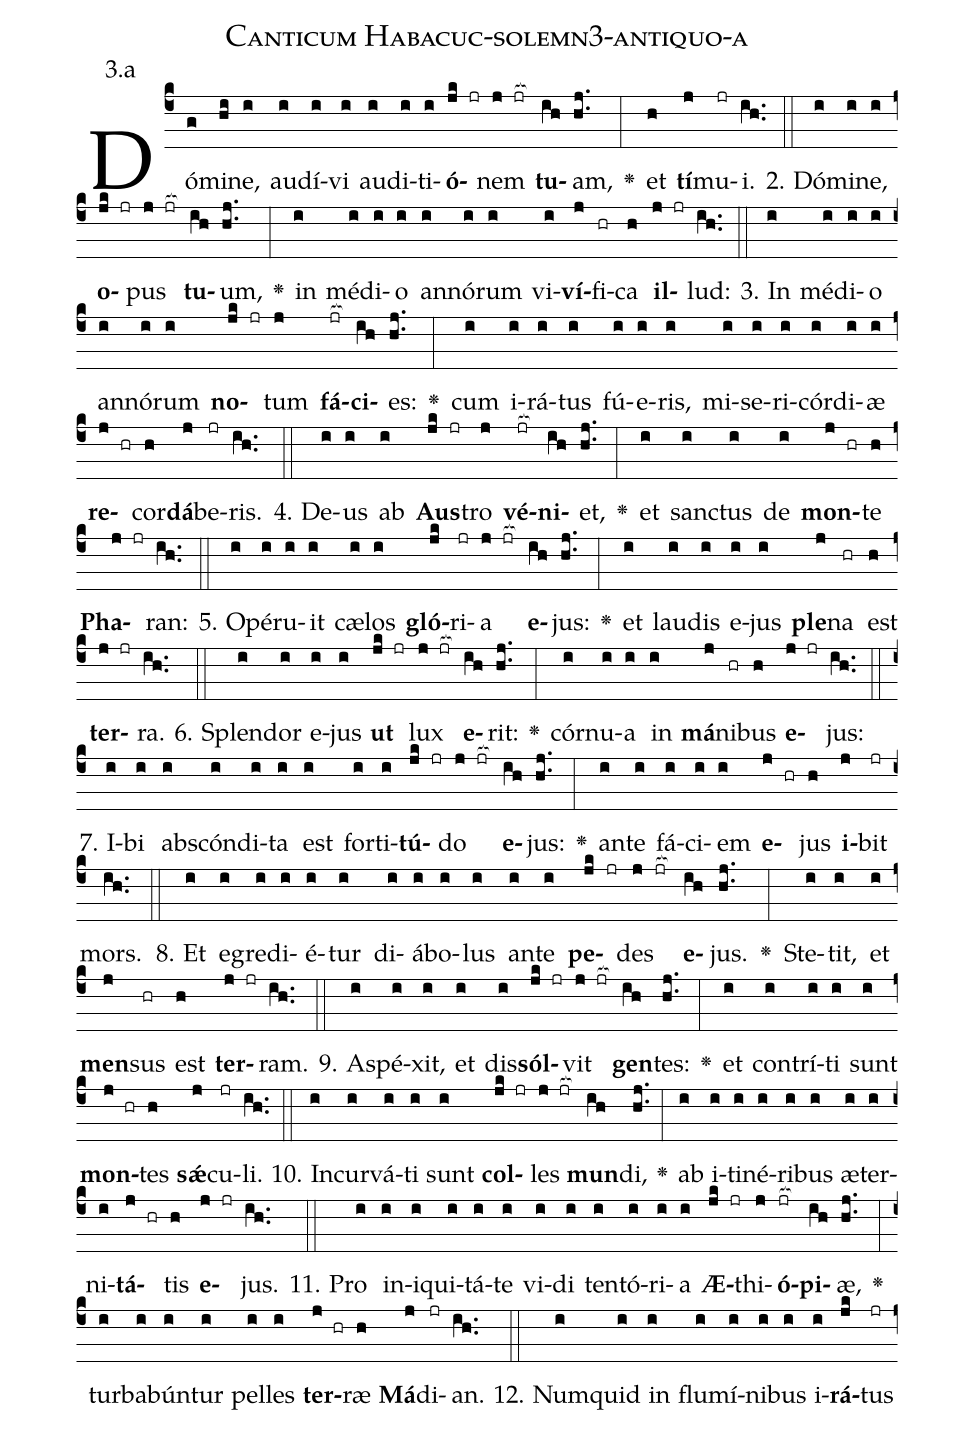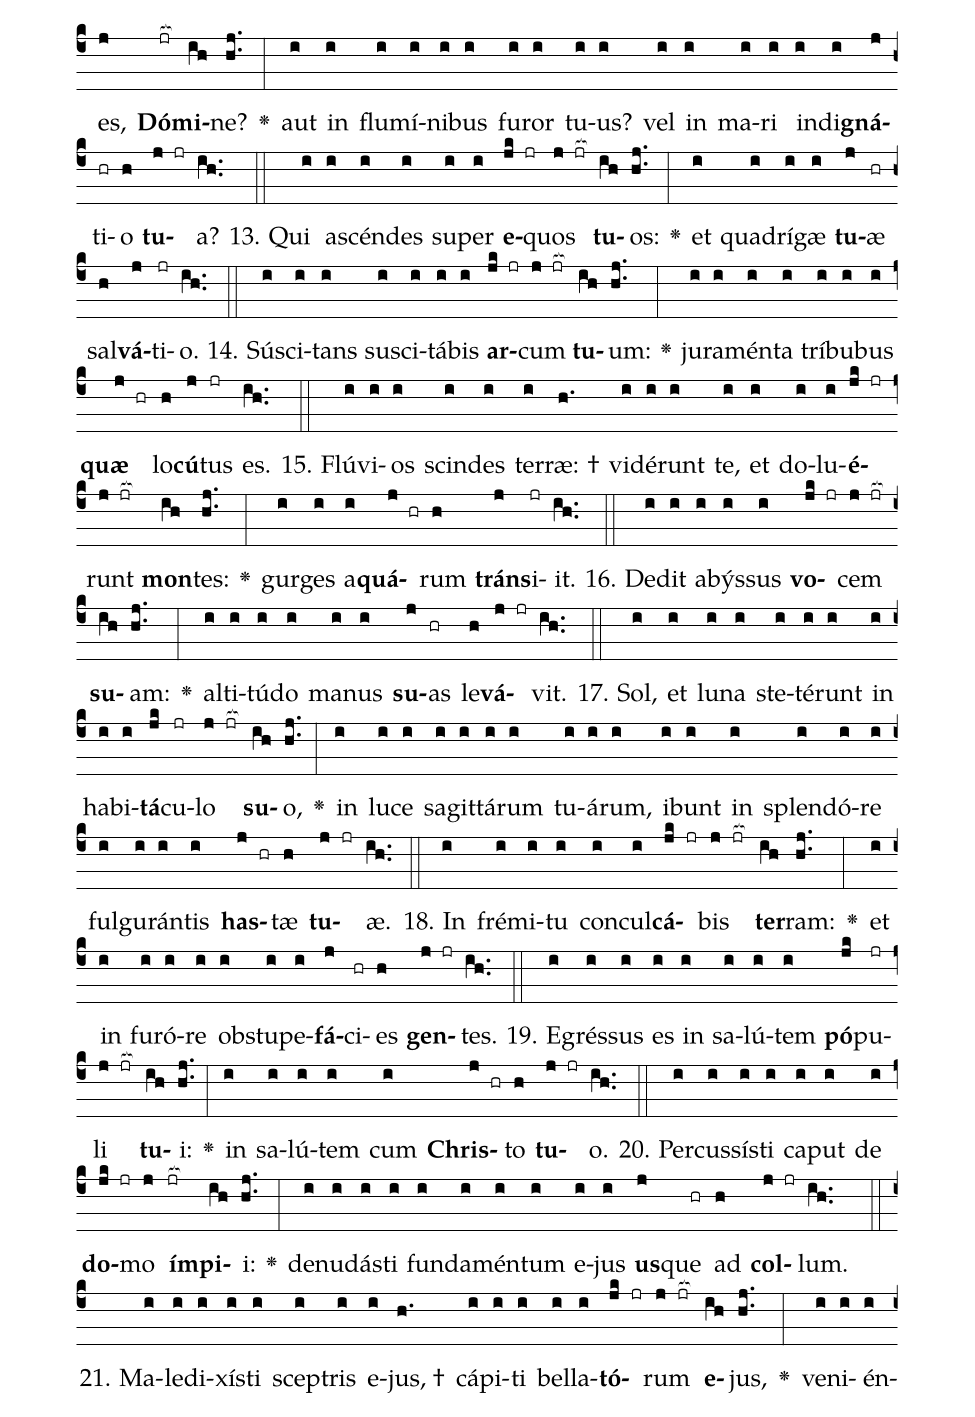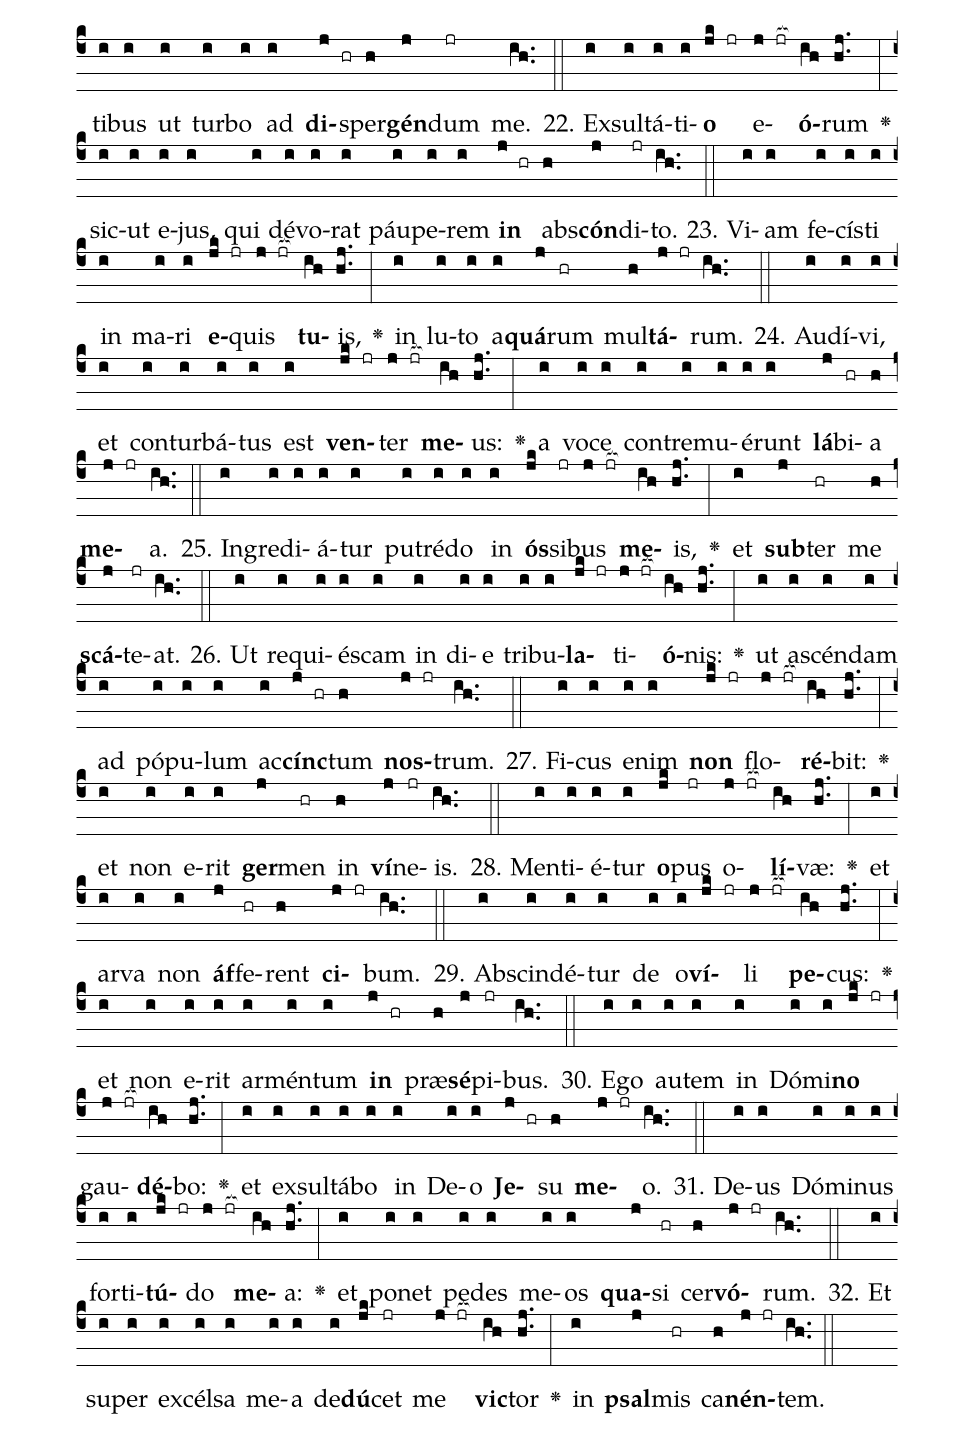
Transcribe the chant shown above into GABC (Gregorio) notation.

name: Canticum Habacuc-solemn3-antiquo-a;
annotation: 3.a;
%%
(c4)Dó(g)mi(hi)ne,(i) au(i)dí(i)vi(i) au(i)di(i)ti(i)<b>ó</b>(jk jr)nem(j jr[ocb:1{]) <b>tu</b>(ih[ocb:0}])am,(hj..) <v>\greheightstar</v>(:) et(h) <b>tí</b>(j)mu(jr)i.(ih..) (::)
2. Dó(i)mi(i)ne,(i) <b>o</b>(jk jr)pus(j jr[ocb:1{]) <b>tu</b>(ih[ocb:0}])um,(hj..) <v>\greheightstar</v>(:) in(i) mé(i)di(i)o(i) an(i)nó(i)rum(i) vi(i)<b>ví</b>(j)fi(hr)ca(h) <b>il</b>(j jr)lud:(ih..) (::)
3. In(i) mé(i)di(i)o(i) an(i)nó(i)rum(i) <b>no</b>(jk jr)tum(j) <b>fá</b>(jr[ocb:1{])<b>ci</b>(ih[ocb:0}])es:(hj..) <v>\greheightstar</v>(:) cum(i) i(i)rá(i)tus(i) fú(i)e(i)ris,(i) mi(i)se(i)ri(i)cór(i)di(i)æ(i) <b>re</b>(j hr)cor(h)<b>dá</b>(j)be(jr)ris.(ih..) (::)
4. De(i)us(i) ab(i) <b>Aus</b>(jk jr)tro(j) <b>vé</b>(jr[ocb:1{])<b>ni</b>(ih[ocb:0}])et,(hj..) <v>\greheightstar</v>(:) et(i) sanc(i)tus(i) de(i) <b>mon</b>(j hr)te(h) <b>Pha</b>(j jr)ran:(ih..) (::)
5. O(i)pé(i)ru(i)it(i) cæ(i)los(i) <b>gló</b>(jk)ri(jr)a(j jr[ocb:1{]) <b>e</b>(ih[ocb:0}])jus:(hj..) <v>\greheightstar</v>(:) et(i) lau(i)dis(i) e(i)jus(i) <b>ple</b>(j)na(hr) est(h) <b>ter</b>(j jr)ra.(ih..) (::)
6. Splen(i)dor(i) e(i)jus(i) <b>ut</b>(jk jr) lux(j jr[ocb:1{]) <b>e</b>(ih[ocb:0}])rit:(hj..) <v>\greheightstar</v>(:) cór(i)nu(i)a(i) in(i) <b>má</b>(j)ni(hr)bus(h) <b>e</b>(j jr)jus:(ih..) (::)
7. I(i)bi(i) abs(i)cón(i)di(i)ta(i) est(i) for(i)ti(i)<b>tú</b>(jk jr)do(j jr[ocb:1{]) <b>e</b>(ih[ocb:0}])jus:(hj..) <v>\greheightstar</v>(:) an(i)te(i) fá(i)ci(i)em(i) <b>e</b>(j hr)jus(h) <b>i</b>(j)bit(jr) mors.(ih..) (::)
8. Et(i) e(i)gre(i)di(i)é(i)tur(i) di(i)á(i)bo(i)lus(i) an(i)te(i) <b>pe</b>(jk jr)des(j jr[ocb:1{]) <b>e</b>(ih[ocb:0}])jus.(hj..) <v>\greheightstar</v>(:) Ste(i)tit,(i) et(i) <b>men</b>(j)sus(hr) est(h) <b>ter</b>(j jr)ram.(ih..) (::)
9. A(i)spé(i)xit,(i) et(i) dis(i)<b>sól</b>(jk jr)vit(j jr[ocb:1{]) <b>gen</b>(ih[ocb:0}])tes:(hj..) <v>\greheightstar</v>(:) et(i) con(i)trí(i)ti(i) sunt(i) <b>mon</b>(j hr)tes(h) <b>sǽ</b>(j)cu(jr)li.(ih..) (::)
10. In(i)cur(i)vá(i)ti(i) sunt(i) <b>col</b>(jk jr)les(j jr[ocb:1{]) <b>mun</b>(ih[ocb:0}])di,(hj..) <v>\greheightstar</v>(:) ab(i) i(i)ti(i)né(i)ri(i)bus(i) æ(i)ter(i)ni(i)<b>tá</b>(j hr)tis(h) <b>e</b>(j jr)jus.(ih..) (::)
11. Pro(i) in(i)i(i)qui(i)tá(i)te(i) vi(i)di(i) ten(i)tó(i)ri(i)a(i) <b>Æ</b>(jk jr)thi(j)<b>ó</b>(jr[ocb:1{])<b>pi</b>(ih[ocb:0}])æ,(hj..) <v>\greheightstar</v>(:) tur(i)ba(i)bún(i)tur(i) pel(i)les(i) <b>ter</b>(j hr)ræ(h) <b>Má</b>(j)di(jr)an.(ih..) (::)
12. Num(i)quid(i) in(i) flu(i)mí(i)ni(i)bus(i) i(i)<b>rá</b>(jk)tus(jr) es,(j) <b>Dó</b>(jr[ocb:1{])<b>mi</b>(ih[ocb:0}])ne?(hj..) <v>\greheightstar</v>(:) aut(i) in(i) flu(i)mí(i)ni(i)bus(i) fu(i)ror(i) tu(i)us?(i) vel(i) in(i) ma(i)ri(i) in(i)di(i)<b>gná</b>(j)ti(hr)o(h) <b>tu</b>(j jr)a?(ih..) (::)
13. Qui(i) a(i)scén(i)des(i) su(i)per(i) <b>e</b>(jk jr)quos(j jr[ocb:1{]) <b>tu</b>(ih[ocb:0}])os:(hj..) <v>\greheightstar</v>(:) et(i) qua(i)drí(i)gæ(i) <b>tu</b>(j)æ(hr) sal(h)<b>vá</b>(j)ti(jr)o.(ih..) (::)
14. Sú(i)sci(i)tans(i) su(i)sci(i)tá(i)bis(i) <b>ar</b>(jk jr)cum(j jr[ocb:1{]) <b>tu</b>(ih[ocb:0}])um:(hj..) <v>\greheightstar</v>(:) ju(i)ra(i)mén(i)ta(i) trí(i)bu(i)bus(i) <b>quæ</b>(j hr) lo(h)<b>cú</b>(j)tus(jr) es.(ih..) (::)
15. Flú(i)vi(i)os(i) scin(i)des(i) ter(i)ræ: †(h.) vi(i)dé(i)runt(i) te,(i) et(i) do(i)lu(i)<b>é</b>(jk jr)runt(j jr[ocb:1{]) <b>mon</b>(ih[ocb:0}])tes:(hj..) <v>\greheightstar</v>(:) gur(i)ges(i) a(i)<b>quá</b>(j hr)rum(h) <b>tráns</b>(j)i(jr)it.(ih..) (::)
16. De(i)dit(i) a(i)býs(i)sus(i) <b>vo</b>(jk jr)cem(j jr[ocb:1{]) <b>su</b>(ih[ocb:0}])am:(hj..) <v>\greheightstar</v>(:) al(i)ti(i)tú(i)do(i) ma(i)nus(i) <b>su</b>(j)as(hr) le(h)<b>vá</b>(j jr)vit.(ih..) (::)
17. Sol,(i) et(i) lu(i)na(i) ste(i)té(i)runt(i) in(i) ha(i)bi(i)<b>tá</b>(jk)cu(jr)lo(j jr[ocb:1{]) <b>su</b>(ih[ocb:0}])o,(hj..) <v>\greheightstar</v>(:) in(i) lu(i)ce(i) sa(i)git(i)tá(i)rum(i) tu(i)á(i)rum,(i) i(i)bunt(i) in(i) splen(i)dó(i)re(i) ful(i)gu(i)rán(i)tis(i) <b>has</b>(j hr)tæ(h) <b>tu</b>(j jr)æ.(ih..) (::)
18. In(i) fré(i)mi(i)tu(i) con(i)cul(i)<b>cá</b>(jk jr)bis(j jr[ocb:1{]) <b>ter</b>(ih[ocb:0}])ram:(hj..) <v>\greheightstar</v>(:) et(i) in(i) fu(i)ró(i)re(i) ob(i)stu(i)pe(i)<b>fá</b>(j)ci(hr)es(h) <b>gen</b>(j jr)tes.(ih..) (::)
19. E(i)grés(i)sus(i) es(i) in(i) sa(i)lú(i)tem(i) <b>pó</b>(jk)pu(jr)li(j jr[ocb:1{]) <b>tu</b>(ih[ocb:0}])i:(hj..) <v>\greheightstar</v>(:) in(i) sa(i)lú(i)tem(i) cum(i) <b>Chris</b>(j hr)to(h) <b>tu</b>(j jr)o.(ih..) (::)
20. Per(i)cus(i)sís(i)ti(i) ca(i)put(i) de(i) <b>do</b>(jk jr)mo(j) <b>ím</b>(jr[ocb:1{])<b>pi</b>(ih[ocb:0}])i:(hj..) <v>\greheightstar</v>(:) de(i)nu(i)dás(i)ti(i) fun(i)da(i)mén(i)tum(i) e(i)jus(i) <b>us</b>(j)que(hr) ad(h) <b>col</b>(j jr)lum.(ih..) (::)
21. Ma(i)le(i)di(i)xís(i)ti(i) scep(i)tris(i) e(i)jus, †(h.) cá(i)pi(i)ti(i) bel(i)la(i)<b>tó</b>(jk jr)rum(j jr[ocb:1{]) <b>e</b>(ih[ocb:0}])jus,(hj..) <v>\greheightstar</v>(:) ve(i)ni(i)én(i)ti(i)bus(i) ut(i) tur(i)bo(i) ad(i) <b>di</b>(j hr)sper(h)<b>gén</b>(j)dum(jr) me.(ih..) (::)
22. Ex(i)sul(i)tá(i)ti(i)<b>o</b>(jk jr) e(j jr[ocb:1{])<b>ó</b>(ih[ocb:0}])rum(hj..) <v>\greheightstar</v>(:) sic(i)ut(i) e(i)jus,(i) qui(i) dé(i)vo(i)rat(i) páu(i)pe(i)rem(i) <b>in</b>(j hr) abs(h)<b>cón</b>(j)di(jr)to.(ih..) (::)
23. Vi(i)am(i) fe(i)cís(i)ti(i) in(i) ma(i)ri(i) <b>e</b>(jk jr)quis(j jr[ocb:1{]) <b>tu</b>(ih[ocb:0}])is,(hj..) <v>\greheightstar</v>(:) in(i) lu(i)to(i) a(i)<b>quá</b>(j)rum(hr) mul(h)<b>tá</b>(j jr)rum.(ih..) (::)
24. Au(i)dí(i)vi,(i) et(i) con(i)tur(i)bá(i)tus(i) est(i) <b>ven</b>(jk jr)ter(j jr[ocb:1{]) <b>me</b>(ih[ocb:0}])us:(hj..) <v>\greheightstar</v>(:) a(i) vo(i)ce(i) con(i)tre(i)mu(i)é(i)runt(i) <b>lá</b>(j)bi(hr)a(h) <b>me</b>(j jr)a.(ih..) (::)
25. In(i)gre(i)di(i)á(i)tur(i) pu(i)tré(i)do(i) in(i) <b>ós</b>(jk)si(jr)bus(j jr[ocb:1{]) <b>me</b>(ih[ocb:0}])is,(hj..) <v>\greheightstar</v>(:) et(i) <b>sub</b>(j)ter(hr) me(h) <b>scá</b>(j)te(jr)at.(ih..) (::)
26. Ut(i) re(i)qui(i)és(i)cam(i) in(i) di(i)e(i) tri(i)bu(i)<b>la</b>(jk jr)ti(j jr[ocb:1{])<b>ó</b>(ih[ocb:0}])nis:(hj..) <v>\greheightstar</v>(:) ut(i) a(i)scén(i)dam(i) ad(i) pó(i)pu(i)lum(i) ac(i)<b>cínc</b>(j hr)tum(h) <b>nos</b>(j jr)trum.(ih..) (::)
27. Fi(i)cus(i) e(i)nim(i) <b>non</b>(jk jr) flo(j jr[ocb:1{])<b>ré</b>(ih[ocb:0}])bit:(hj..) <v>\greheightstar</v>(:) et(i) non(i) e(i)rit(i) <b>ger</b>(j)men(hr) in(h) <b>ví</b>(j)ne(jr)is.(ih..) (::)
28. Men(i)ti(i)é(i)tur(i) <b>o</b>(jk)pus(jr) o(j jr[ocb:1{])<b>lí</b>(ih[ocb:0}])væ:(hj..) <v>\greheightstar</v>(:) et(i) ar(i)va(i) non(i) <b>áf</b>(j)fe(hr)rent(h) <b>ci</b>(j jr)bum.(ih..) (::)
29. Ab(i)scin(i)dé(i)tur(i) de(i) o(i)<b>ví</b>(jk jr)li(j jr[ocb:1{]) <b>pe</b>(ih[ocb:0}])cus:(hj..) <v>\greheightstar</v>(:) et(i) non(i) e(i)rit(i) ar(i)mén(i)tum(i) <b>in</b>(j hr) præ(h)<b>sé</b>(j)pi(jr)bus.(ih..) (::)
30. E(i)go(i) au(i)tem(i) in(i) Dó(i)mi(i)<b>no</b>(jk jr) gau(j jr[ocb:1{])<b>dé</b>(ih[ocb:0}])bo:(hj..) <v>\greheightstar</v>(:) et(i) ex(i)sul(i)tá(i)bo(i) in(i) De(i)o(i) <b>Je</b>(j hr)su(h) <b>me</b>(j jr)o.(ih..) (::)
31. De(i)us(i) Dó(i)mi(i)nus(i) for(i)ti(i)<b>tú</b>(jk jr)do(j jr[ocb:1{]) <b>me</b>(ih[ocb:0}])a:(hj..) <v>\greheightstar</v>(:) et(i) po(i)net(i) pe(i)des(i) me(i)os(i) <b>qua</b>(j)si(hr) cer(h)<b>vó</b>(j jr)rum.(ih..) (::)
32. Et(i) su(i)per(i) ex(i)cél(i)sa(i) me(i)a(i) de(i)<b>dú</b>(jk)cet(jr) me(j jr[ocb:1{]) <b>vic</b>(ih[ocb:0}])tor(hj..) <v>\greheightstar</v>(:) in(i) <b>psal</b>(j)mis(hr) ca(h)<b>nén</b>(j jr)tem.(ih..) (::)
